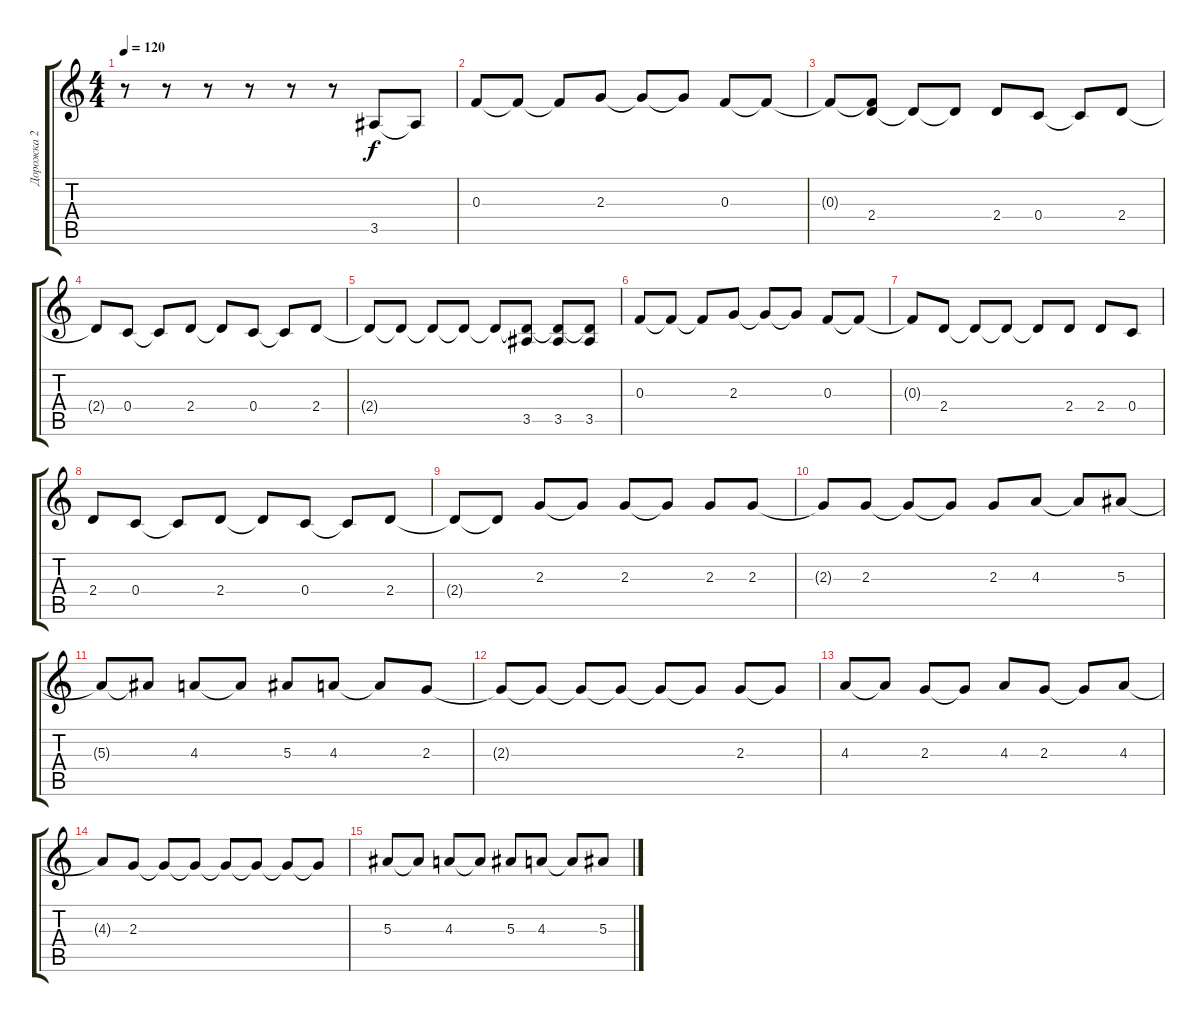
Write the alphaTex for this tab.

\track ("Дорожка 2" "Дорожка 2") {instrument acousticguitarsteel}
\staff {score tabs}
\tuning (D4 A3 F3 C3 G2 D2) {hide}
\ts (4 4)
\tempo 120
\clef g2
\ks c
r.8{dy f} r.8 r.8 r.8 r.8 r.8 3.5.8 3.5{t}.8 |
0.3.8 0.3{t}.8 0.3{t}.8 2.3.8 2.3{t}.8 2.3{t}.8 0.3.8 0.3{t}.8 |
0.3{t}.8 (0.3{t} 2.4).8 2.4{t}.8 2.4{t}.8 2.4.8 0.4.8 0.4{t}.8 2.4.8 |
2.4{t}.8 0.4.8 0.4{t}.8 2.4.8 2.4{t}.8 0.4.8 0.4{t}.8 2.4.8 |
2.4{t}.8 2.4{t}.8 2.4{t}.8 2.4{t}.8 2.4{t}.8 (2.4{t} 3.5).8 (2.4{t} 3.5).8 (2.4{t} 3.5).8 |
0.3.8 0.3{t}.8 0.3{t}.8 2.3.8 2.3{t}.8 2.3{t}.8 0.3.8 0.3{t}.8 |
0.3{t}.8 2.4.8 2.4{t}.8 2.4{t}.8 2.4{t}.8 2.4.8 2.4.8 0.4.8 |
2.4.8 0.4.8 0.4{t}.8 2.4.8 2.4{t}.8 0.4.8 0.4{t}.8 2.4.8 |
2.4{t}.8 2.4{t}.8 2.3.8 2.3{t}.8 2.3.8 2.3{t}.8 2.3.8 2.3.8 |
2.3{t}.8 2.3.8 2.3{t}.8 2.3{t}.8 2.3.8 4.3.8 4.3{t}.8 5.3.8 |
5.3{t}.8 5.3{t}.8 4.3.8 4.3{t}.8 5.3.8 4.3.8 4.3{t}.8 2.3.8 |
2.3{t}.8 2.3{t}.8 2.3{t}.8 2.3{t}.8 2.3{t}.8 2.3{t}.8 2.3.8 2.3{t}.8 |
4.3.8 4.3{t}.8 2.3.8 2.3{t}.8 4.3.8 2.3.8 2.3{t}.8 4.3.8 |
4.3{t}.8 2.3.8 2.3{t}.8 2.3{t}.8 2.3{t}.8 2.3{t}.8 2.3{t}.8 2.3{t}.8 |
5.3.8 5.3{t}.8 4.3.8 4.3{t}.8 5.3.8 4.3.8 4.3{t}.8 5.3.8
